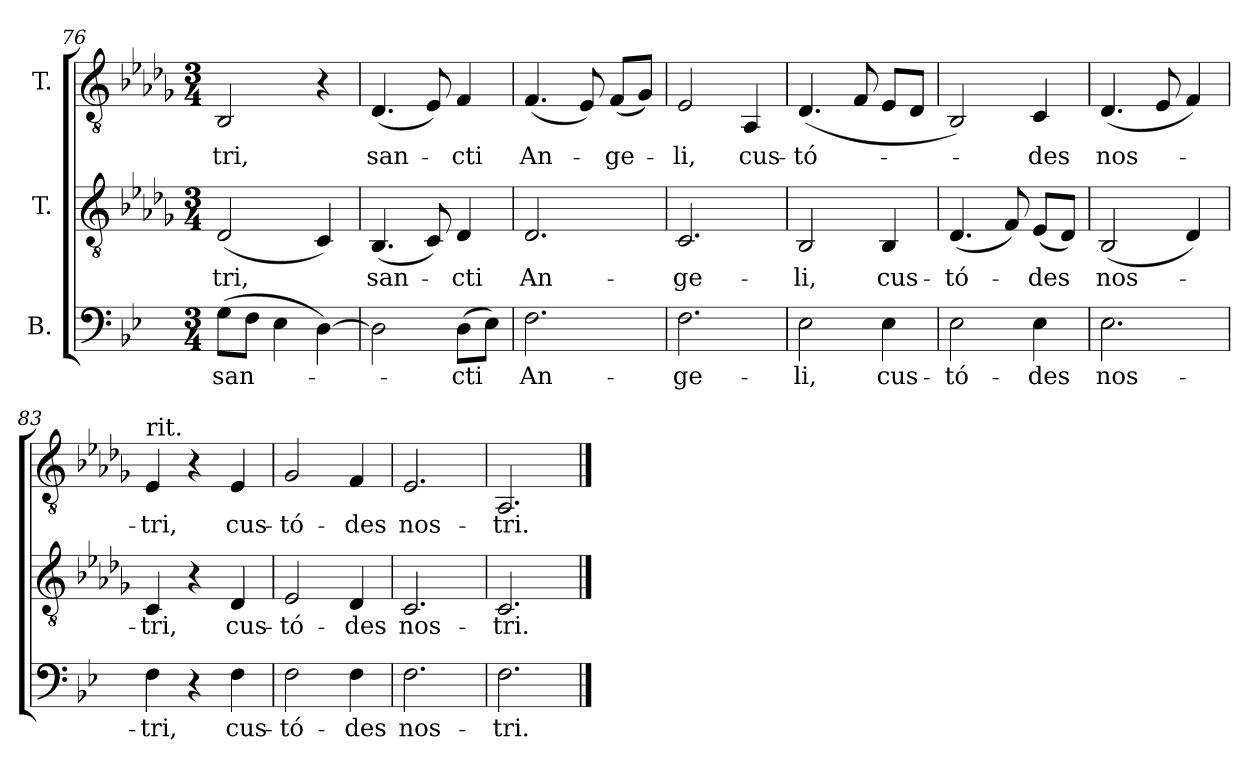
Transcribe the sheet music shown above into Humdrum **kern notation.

**kern	**text	**kern	**text	**kern	**text
*part3	*part3	*part2	*part2	*part1	*part1
*staff3	*staff3	*staff2	*staff2	*staff1	*staff1
*I"B.	*	*I"T.	*	*I"T.	*
!!LO:LB:g=z
*clefF4	*	*clefGv2	*	*clefGv2	*
*	*	*ITrd2c3	*	*ITrd2c3	*
*k[b-e-]	*	*k[b-e-]	*	*k[b-e-]	*
*B-:	*	*B-:	*	*B-:	*
*M3/4	*	*M3/4	*	*M3/4	*
=76	=76	=76	=76	=76	=76
!	!LO:LY:b:color=#000000	!	!	!	!
!	!	!	!LO:LY:b:color=#000000	!	!
!	!	!	!	!	!LO:LY:b:color=#000000
(8Gi\L	san-	(2BB-i/	-tri,	2GGi/	-tri,
8Fi\J	.	.	.	.	.
4E-i\	.	.	.	.	.
[>4Di\)	.	4AAi/)	.	4r	.
=77	=77	=77	=77	=77	=77
!	!	!	!LO:LY:b:color=#000000	!	!
!	!	!	!	!	!LO:LY:b:color=#000000
2Di\]	.	(4.GGi/	san-	(4.BB-i/	san-
.	.	8AAi/)	.	8Ci/)	.
!	!LO:LY:b:color=#000000	!	!	!	!
!	!	!	!LO:LY:b:color=#000000	!	!
!	!	!	!	!	!LO:LY:b:color=#000000
(8Di\L	-cti	4BB-i/	-cti	4Di/	-cti
8E-i\J)	.	.	.	.	.
=78	=78	=78	=78	=78	=78
!	!LO:LY:b:color=#000000	!	!	!	!
!	!	!	!LO:LY:b:color=#000000	!	!
!	!	!	!	!	!LO:LY:b:color=#000000
2.Fi\	An-	2.BB-i/	An-	(4.Di/	An-
.	.	.	.	8Ci/)	.
!	!	!	!	!	!LO:LY:b:color=#000000
.	.	.	.	(8Di/L	-ge-
.	.	.	.	8E-i/J)	.
=79	=79	=79	=79	=79	=79
!	!LO:LY:b:color=#000000	!	!	!	!
!	!	!	!LO:LY:b:color=#000000	!	!
!	!	!	!	!	!LO:LY:b:color=#000000
2.Fi\	-ge-	2.AAi/	-ge-	2Ci/	-li,
!	!	!	!	!	!LO:LY:b:color=#000000
.	.	.	.	4FFi/	cus-
=80	=80	=80	=80	=80	=80
!	!LO:LY:b:color=#000000	!	!	!	!
!	!	!	!LO:LY:b:color=#000000	!	!
!	!	!	!	!	!LO:LY:b:color=#000000
2E-i\	-li,	2GGi/	-li,	(4.BB-i/	-tó-
.	.	.	.	8Di/	.
!	!LO:LY:b:color=#000000	!	!	!	!
!	!	!	!LO:LY:b:color=#000000	!	!
4E-i\	cus-	4GGi/	cus-	8Ci/L	.
.	.	.	.	8BB-i/J	.
!!LO:LB:g=z
=81	=81	=81	=81	=81	=81
!	!LO:LY:b:color=#000000	!	!	!	!
!	!	!	!LO:LY:b:color=#000000	!	!
2E-i\	-tó-	(4.BB-i/	-tó-	2GGi/)	.
.	.	8Di/)	.	.	.
!	!LO:LY:b:color=#000000	!	!	!	!
!	!	!	!LO:LY:b:color=#000000	!	!
!	!	!	!	!	!LO:LY:b:color=#000000
4E-i\	-des	(8Ci/L	-des	4AAi/	-des
.	.	8BB-i/J)	.	.	.
=82	=82	=82	=82	=82	=82
!	!LO:LY:b:color=#000000	!	!	!	!
!	!	!	!LO:LY:b:color=#000000	!	!
!	!	!	!	!	!LO:LY:b:color=#000000
2.E-i\	nos-	(2GGi/	nos-	(4.BB-i/	nos-
.	.	.	.	8Ci/	.
.	.	4BB-i/)	.	4Di/)	.
=83	=83	=83	=83	=83	=83
!	!LO:LY:b:color=#000000	!	!	!	!
!	!	!	!LO:LY:b:color=#000000	!	!
!	!	!	!	!LO:TX:t=rit.	!
!	!	!	!	!	!LO:LY:b:color=#000000
4Fi\	-tri,	4AAi/	-tri,	4Ci/	-tri,
4r	.	4r	.	4r	.
!	!LO:LY:b:color=#000000	!	!	!	!
!	!	!	!LO:LY:b:color=#000000	!	!
!	!	!	!	!	!LO:LY:b:color=#000000
4Fi\	cus-	4BB-i/	cus-	4Ci/	cus-
=84	=84	=84	=84	=84	=84
!	!LO:LY:b:color=#000000	!	!	!	!
!	!	!	!LO:LY:b:color=#000000	!	!
!	!	!	!	!	!LO:LY:b:color=#000000
2Fi\	-tó-	2Ci/	-tó-	2E-i/	-tó-
!	!LO:LY:b:color=#000000	!	!	!	!
!	!	!	!LO:LY:b:color=#000000	!	!
!	!	!	!	!	!LO:LY:b:color=#000000
4Fi\	-des	4BB-i/	-des	4Di/	-des
=85	=85	=85	=85	=85	=85
!	!LO:LY:b:color=#000000	!	!	!	!
!	!	!	!LO:LY:b:color=#000000	!	!
!	!	!	!	!	!LO:LY:b:color=#000000
2.Fi\	nos-	2.AAi/	nos-	2.Ci/	nos-
=86	=86	=86	=86	=86	=86
!	!LO:LY:b:color=#000000	!	!	!	!
!	!	!	!LO:LY:b:color=#000000	!	!
!	!	!	!	!	!LO:LY:b:color=#000000
2.Fi\	-tri.	2.AAi/	-tri.	2.FFi/	-tri.
==	==	==	==	==	==
*-	*-	*-	*-	*-	*-
